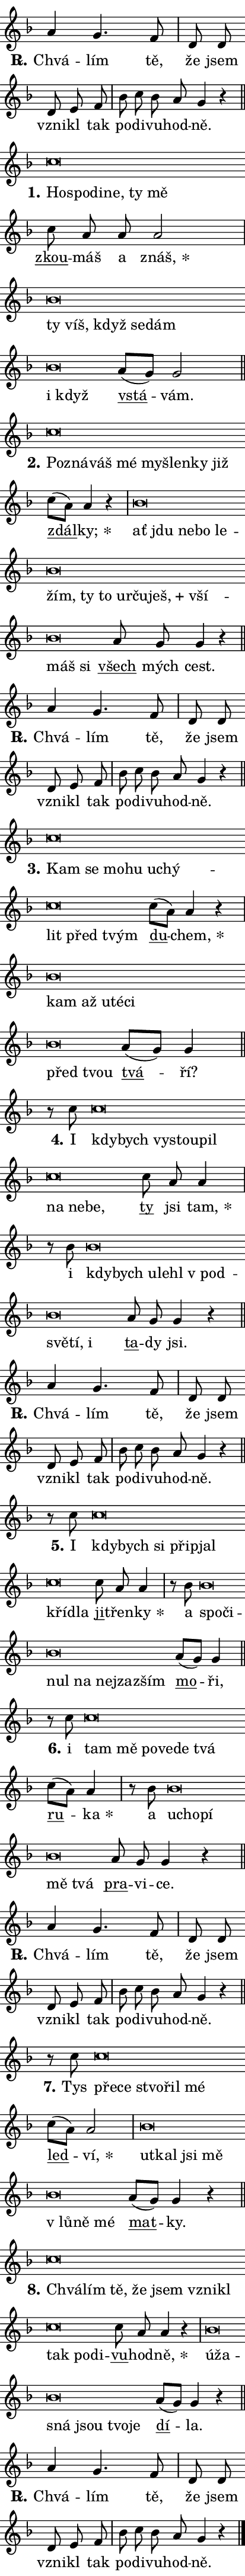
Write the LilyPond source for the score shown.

\version "2.24.0"
\header { tagline = "" }
\paper {
  indent = 0\cm
  top-margin = 0\cm
  right-margin = 0\cm
  bottom-margin = 0\cm
  left-margin = 0\cm
  paper-width = 7\cm
  page-breaking = #ly:one-page-breaking
  system-system-spacing.basic-distance = #11
  score-system-spacing.basic-distance = #11
  ragged-last = ##f
}


%% Author: Thomas Morley
%% https://lists.gnu.org/archive/html/lilypond-user/2020-05/msg00002.html
#(define (line-position grob)
"Returns position of @var[grob} in current system:
   @code{'start}, if at first time-step
   @code{'end}, if at last time-step
   @code{'middle} otherwise
"
  (let* ((col (ly:item-get-column grob))
         (ln (ly:grob-object col 'left-neighbor))
         (rn (ly:grob-object col 'right-neighbor))
         (col-to-check-left (if (ly:grob? ln) ln col))
         (col-to-check-right (if (ly:grob? rn) rn col))
         (break-dir-left
           (and
             (ly:grob-property col-to-check-left 'non-musical #f)
             (ly:item-break-dir col-to-check-left)))
         (break-dir-right
           (and
             (ly:grob-property col-to-check-right 'non-musical #f)
             (ly:item-break-dir col-to-check-right))))
        (cond ((eqv? 1 break-dir-left) 'start)
              ((eqv? -1 break-dir-right) 'end)
              (else 'middle))))

#(define (tranparent-at-line-position vctor)
  (lambda (grob)
  "Relying on @code{line-position} select the relevant enry from @var{vctor}.
Used to determine transparency,"
    (case (line-position grob)
      ((end) (not (vector-ref vctor 0)))
      ((middle) (not (vector-ref vctor 1)))
      ((start) (not (vector-ref vctor 2))))))

noteHeadBreakVisibility =
#(define-music-function (break-visibility)(vector?)
"Makes @code{NoteHead}s transparent relying on @var{break-visibility}"
#{
  \override NoteHead.transparent =
    #(tranparent-at-line-position break-visibility)
#})

#(define delete-ledgers-for-transparent-note-heads
  (lambda (grob)
    "Reads whether a @code{NoteHead} is transparent.
If so this @code{NoteHead} is removed from @code{'note-heads} from
@var{grob}, which is supposed to be @code{LedgerLineSpanner}.
As a result ledgers are not printed for this @code{NoteHead}"
    (let* ((nhds-array (ly:grob-object grob 'note-heads))
           (nhds-list
             (if (ly:grob-array? nhds-array)
                 (ly:grob-array->list nhds-array)
                 '()))
           ;; Relies on the transparent-property being done before
           ;; Staff.LedgerLineSpanner.after-line-breaking is executed.
           ;; This is fragile ...
           (to-keep
             (remove
               (lambda (nhd)
                 (ly:grob-property nhd 'transparent #f))
               nhds-list)))
      ;; TODO find a better method to iterate over grob-arrays, similiar
      ;; to filter/remove etc for lists
      ;; For now rebuilt from scratch
      (set! (ly:grob-object grob 'note-heads)  '())
      (for-each
        (lambda (nhd)
          (ly:pointer-group-interface::add-grob grob 'note-heads nhd))
        to-keep))))

hideNotes = {
  \noteHeadBreakVisibility #begin-of-line-visible
}
unHideNotes = {
  \noteHeadBreakVisibility #all-visible
}

% work-around for resetting accidentals
% https://lilypond.org/doc/v2.23/Documentation/notation/displaying-rhythms#unmetered-music
cadenzaMeasure = {
  \cadenzaOff
  \partial 1024 s1024
  \cadenzaOn
}

#(define-markup-command (accent layout props text) (markup?)
  "Underline accented syllable"
  (interpret-markup layout props
    #{\markup \override #'(offset . 4.3) \underline { #text }#}))

responsum = \markup \concat {
  "R" \hspace #-1.05 \path #0.1 #'((moveto 0 0.07) (lineto 0.9 0.8)) \hspace #0.05 "."
}

\layout {
    \context {
        \Staff
        \remove "Time_signature_engraver"
        \override LedgerLineSpanner.after-line-breaking = #delete-ledgers-for-transparent-note-heads
    }
    \context {
        \Voice {
            \override NoteHead.output-attributes = #'((class . "notehead"))
            \override Hairpin.height = #0.55
        }
    }
    \context {
        \Lyrics {
            \override StanzaNumber.output-attributes = #'((class . "stanzanumber"))
            \override LyricSpace.minimum-distance = #0.9
            \override LyricText.font-name = #"TeX Gyre Schola"
            \override LyricText.font-size = 1
            \override StanzaNumber.font-name = #"TeX Gyre Schola Bold"
            \override StanzaNumber.font-size = 1
        }
    }
}

% magnetic-lyrics.ily
%
%   written by
%     Jean Abou Samra <jean@abou-samra.fr>
%     Werner Lemberg <wl@gnu.org>
%
%   adapted by
%     Jiri Hon <jiri.hon@gmail.com>
%
% Version 2022-Apr-15

% https://www.mail-archive.com/lilypond-user@gnu.org/msg149350.html

#(define (Left_hyphen_pointer_engraver context)
   "Collect syllable-hyphen-syllable occurrences in lyrics and store
them in properties.  This engraver only looks to the left.  For
example, if the lyrics input is @code{foo -- bar}, it does the
following.

@itemize @bullet
@item
Set the @code{text} property of the @code{LyricHyphen} grob between
@q{foo} and @q{bar} to @code{foo}.

@item
Set the @code{left-hyphen} property of the @code{LyricText} grob with
text @q{foo} to the @code{LyricHyphen} grob between @q{foo} and
@q{bar}.
@end itemize

Use this auxiliary engraver in combination with the
@code{lyric-@/text::@/apply-@/magnetic-@/offset!} hook."
   (let ((hyphen #f)
         (text #f))
     (make-engraver
      (acknowledgers
       ((lyric-syllable-interface engraver grob source-engraver)
        (set! text grob)))
      (end-acknowledgers
       ((lyric-hyphen-interface engraver grob source-engraver)
        ;(when (not (grob::has-interface grob 'lyric-space-interface))
          (set! hyphen grob)));)
      ((stop-translation-timestep engraver)
       (when (and text hyphen)
         (ly:grob-set-object! text 'left-hyphen hyphen))
       (set! text #f)
       (set! hyphen #f)))))

#(define (lyric-text::apply-magnetic-offset! grob)
   "If the space between two syllables is less than the value in
property @code{LyricText@/.details@/.squash-threshold}, move the right
syllable to the left so that it gets concatenated with the left
syllable.

Use this function as a hook for
@code{LyricText@/.after-@/line-@/breaking} if the
@code{Left_@/hyphen_@/pointer_@/engraver} is active."
   (let ((hyphen (ly:grob-object grob 'left-hyphen #f)))
     (when hyphen
       (let ((left-text (ly:spanner-bound hyphen LEFT)))
         (when (grob::has-interface left-text 'lyric-syllable-interface)
           (let* ((common (ly:grob-common-refpoint grob left-text X))
                  (this-x-ext (ly:grob-extent grob common X))
                  (left-x-ext
                   (begin
                     ;; Trigger magnetism for left-text.
                     (ly:grob-property left-text 'after-line-breaking)
                     (ly:grob-extent left-text common X)))
                  ;; `delta` is the gap width between two syllables.
                  (delta (- (interval-start this-x-ext)
                            (interval-end left-x-ext)))
                  (details (ly:grob-property grob 'details))
                  (threshold (assoc-get 'squash-threshold details 0.2)))
             (when (< delta threshold)
               (let* (;; We have to manipulate the input text so that
                      ;; ligatures crossing syllable boundaries are not
                      ;; disabled.  For languages based on the Latin
                      ;; script this is essentially a beautification.
                      ;; However, for non-Western scripts it can be a
                      ;; necessity.
                      (lt (ly:grob-property left-text 'text))
                      (rt (ly:grob-property grob 'text))
                      (is-space (grob::has-interface hyphen 'lyric-space-interface))
                      (space (if is-space " " ""))
                      (space-markup (grob-interpret-markup grob " "))
                      (space-size (interval-length (ly:stencil-extent space-markup X)))
                      (extra-delta (if is-space space-size 0))
                      ;; Append new syllable.
                      (ltrt-space (if (and (string? lt) (string? rt))
                                (string-append lt space rt)
                                (make-concat-markup (list lt space rt))))
                      ;; Right-align `ltrt` to the right side.
                      (ltrt-space-markup (grob-interpret-markup
                               grob
                               (make-translate-markup
                                (cons (interval-length this-x-ext) 0)
                                (make-right-align-markup ltrt-space)))))
                 (begin
                   ;; Don't print `left-text`.
                   (ly:grob-set-property! left-text 'stencil #f)
                   ;; Set text and stencil (which holds all collected
                   ;; syllables so far) and shift it to the left.
                   (ly:grob-set-property! grob 'text ltrt-space)
                   (ly:grob-set-property! grob 'stencil ltrt-space-markup)
                   (ly:grob-translate-axis! grob (- (- delta extra-delta)) X))))))))))


#(define (lyric-hyphen::displace-bounds-first grob)
   ;; Make very sure this callback isn't triggered too early.
   (let ((left (ly:spanner-bound grob LEFT))
         (right (ly:spanner-bound grob RIGHT)))
     (ly:grob-property left 'after-line-breaking)
     (ly:grob-property right 'after-line-breaking)
     (ly:lyric-hyphen::print grob)))

squashThreshold = #0.4

\layout {
  \context {
    \Lyrics
    \consists #Left_hyphen_pointer_engraver
    \override LyricText.after-line-breaking =
      #lyric-text::apply-magnetic-offset!
    \override LyricHyphen.stencil = #lyric-hyphen::displace-bounds-first
    \override LyricText.details.squash-threshold = \squashThreshold
    \override LyricHyphen.minimum-distance = 0
    \override LyricHyphen.minimum-length = \squashThreshold
  }
}

squash = \override LyricText.details.squash-threshold = 9999
unSquash = \override LyricText.details.squash-threshold = \squashThreshold

left = \override LyricText.self-alignment-X = #LEFT
unLeft = \revert LyricText.self-alignment-X

starOffset = #(lambda (grob) 
                (let ((x_offset (ly:self-alignment-interface::aligned-on-x-parent grob)))
                  (if (= x_offset 0) 0 (+ x_offset 1.2))))

star = #(define-music-function (syllable)(string?)
"Append star separator at the end of a syllable"
#{
  \once \override LyricText.X-offset = #starOffset
  \lyricmode { \markup {
    #syllable
    \override #'((font-name . "TeX Gyre Schola Bold")) \hspace #0.2 \lower #0.65 \larger "*"
  } }
#})

starAccent = #(define-music-function (syllable)(string?)
"Append star separator at the end of a syllable and make accent"
#{
  \once \override LyricText.X-offset = #starOffset
  \lyricmode { \markup {
    \accent #syllable
    \override #'((font-name . "TeX Gyre Schola Bold")) \hspace #0.2 \lower #0.65 \larger "*"
  } }
#})

breath = #(define-music-function (syllable)(string?)
"Append breathing indicator at the end of a syllable"
#{
  \lyricmode { \markup { #syllable "+" } }
#})

optionalBreath = #(define-music-function (syllable)(string?)
"Append optional breathing indicator at the end of a syllable"
#{
  \lyricmode { \markup { #syllable "(+)" } }
#})


\score {
    <<
        \new Voice = "melody" { \cadenzaOn \key f \major \relative { a'4 g4. f8 \cadenzaMeasure \bar "|" d d \bar "" d e f \cadenzaMeasure \bar "|" bes c bes a g4 r \cadenzaMeasure \bar "||" \break } }
        \new Lyrics \lyricsto "melody" { \lyricmode { \set stanza = \responsum
Chvá -- lím tě, že jsem vzni -- kl tak po -- di -- vu -- hod -- ně. } }
    >>
    \layout {}
}

\score {
    <<
        \new Voice = "melody" { \cadenzaOn \key f \major \relative { c''\breve*1/16 \hideNotes \breve*1/16 \bar "" \breve*1/16 \bar "" \breve*1/16 \bar "" \breve*1/16 \breve*1/16 \bar "" \unHideNotes \bar "" c8 a a a2 \cadenzaMeasure \bar "|" bes\breve*1/16 \hideNotes \breve*1/16 \bar "" \breve*1/16 \bar "" \breve*1/16 \bar "" \breve*1/16 \bar "" \breve*1/16 \breve*1/16 \bar "" \unHideNotes \bar "" a8[( g)] g2 \cadenzaMeasure \bar "||" \break } }
        \new Lyrics \lyricsto "melody" { \lyricmode { \set stanza = "1."
\left Ho -- \squash spo -- di -- ne, ty mě \unLeft \unSquash \markup \accent zkou -- máš a \star znáš, \left ty \squash víš, když se -- dám i když \unLeft \unSquash \markup \accent vstá -- vám. } }
    >>
    \layout {}
}

\score {
    <<
        \new Voice = "melody" { \cadenzaOn \key f \major \relative { c''\breve*1/16 \hideNotes \breve*1/16 \bar "" \breve*1/16 \bar "" \breve*1/16 \bar "" \breve*1/16 \bar "" \breve*1/16 \bar "" \breve*1/16 \breve*1/16 \bar "" \unHideNotes \bar "" c8[( a)] a4 r \cadenzaMeasure \bar "|" bes\breve*1/16 \hideNotes \breve*1/16 \bar "" \breve*1/16 \bar "" \breve*1/16 \bar "" \breve*1/16 \bar "" \breve*1/16 \bar "" \breve*1/16 \bar "" \breve*1/16 \bar "" \breve*1/16 \bar "" \breve*1/16 \bar "" \breve*1/16 \bar "" \breve*1/16 \bar "" \breve*1/16 \breve*1/16 \bar "" \unHideNotes \bar "" a8 g g4 r \cadenzaMeasure \bar "||" \break } }
        \new Lyrics \lyricsto "melody" { \lyricmode { \set stanza = "2."
\left Po -- \squash zná -- váš mé my -- šlen -- ky již \unLeft \unSquash \markup \accent zdál -- \star ky; \left ať \squash jdu ne -- bo le -- žím, ty to ur -- ču -- \breath "ješ," vší -- máš si \unLeft \unSquash \markup \accent všech mých cest. } }
    >>
    \layout {}
}

\score {
    <<
        \new Voice = "melody" { \cadenzaOn \key f \major \relative { a'4 g4. f8 \cadenzaMeasure \bar "|" d d \bar "" d e f \cadenzaMeasure \bar "|" bes c bes a g4 r \cadenzaMeasure \bar "||" \break } }
        \new Lyrics \lyricsto "melody" { \lyricmode { \set stanza = \responsum
Chvá -- lím tě, že jsem vzni -- kl tak po -- di -- vu -- hod -- ně. } }
    >>
    \layout {}
}

\score {
    <<
        \new Voice = "melody" { \cadenzaOn \key f \major \relative { c''\breve*1/16 \hideNotes \breve*1/16 \bar "" \breve*1/16 \bar "" \breve*1/16 \bar "" \breve*1/16 \bar "" \breve*1/16 \bar "" \breve*1/16 \bar "" \breve*1/16 \breve*1/16 \bar "" \unHideNotes \bar "" c8[( a)] a4 r \cadenzaMeasure \bar "|" bes\breve*1/16 \hideNotes \breve*1/16 \bar "" \breve*1/16 \bar "" \breve*1/16 \bar "" \breve*1/16 \bar "" \breve*1/16 \breve*1/16 \bar "" \unHideNotes \bar "" a8[( g)] g4 \cadenzaMeasure \bar "||" \break } }
        \new Lyrics \lyricsto "melody" { \lyricmode { \set stanza = "3."
\left Kam \squash se mo -- hu u -- chý -- lit před tvým \unLeft \unSquash \markup \accent du -- \star chem, \left kam \squash až u -- té -- ci před tvou \unLeft \unSquash \markup \accent tvá -- ří? } }
    >>
    \layout {}
}

\score {
    <<
        \new Voice = "melody" { \cadenzaOn \key f \major \relative { r8 c''8 c\breve*1/16 \hideNotes \breve*1/16 \bar "" \breve*1/16 \bar "" \breve*1/16 \bar "" \breve*1/16 \bar "" \breve*1/16 \bar "" \breve*1/16 \breve*1/16 \bar "" \unHideNotes \bar "" c8 a a4 \cadenzaMeasure \bar "|" r8 bes8 bes\breve*1/16 \hideNotes \breve*1/16 \bar "" \breve*1/16 \bar "" \breve*1/16 \bar "" \breve*1/16 \bar "" \breve*1/16 \bar "" \breve*1/16 \breve*1/16 \bar "" \unHideNotes \bar "" a8 g g4 r \cadenzaMeasure \bar "||" \break } }
        \new Lyrics \lyricsto "melody" { \lyricmode { \set stanza = "4."
I \left kdy -- \squash bych vy -- stou -- pil na ne -- be, \unLeft \unSquash \markup \accent ty jsi \star tam, i \left kdy -- \squash bych u -- lehl "v pod" -- svě -- tí, i \unLeft \unSquash \markup \accent ta -- dy jsi. } }
    >>
    \layout {}
}

\score {
    <<
        \new Voice = "melody" { \cadenzaOn \key f \major \relative { a'4 g4. f8 \cadenzaMeasure \bar "|" d d \bar "" d e f \cadenzaMeasure \bar "|" bes c bes a g4 r \cadenzaMeasure \bar "||" \break } }
        \new Lyrics \lyricsto "melody" { \lyricmode { \set stanza = \responsum
Chvá -- lím tě, že jsem vzni -- kl tak po -- di -- vu -- hod -- ně. } }
    >>
    \layout {}
}

\score {
    <<
        \new Voice = "melody" { \cadenzaOn \key f \major \relative { r8 c''8 c\breve*1/16 \hideNotes \breve*1/16 \bar "" \breve*1/16 \bar "" \breve*1/16 \bar "" \breve*1/16 \bar "" \breve*1/16 \breve*1/16 \bar "" \unHideNotes \bar "" c8 a a4 \cadenzaMeasure \bar "|" r8 bes8 bes\breve*1/16 \hideNotes \breve*1/16 \bar "" \breve*1/16 \bar "" \breve*1/16 \bar "" \breve*1/16 \breve*1/16 \bar "" \unHideNotes \bar "" a8[( g)] g4 \cadenzaMeasure \bar "||" \break } }
        \new Lyrics \lyricsto "melody" { \lyricmode { \set stanza = "5."
I \left kdy -- \squash bych si při -- pjal kří -- dla \unLeft \unSquash \markup \accent ji -- třen -- \star ky a \left spo -- \squash či -- nul na nej -- zazším \unLeft \unSquash \markup \accent mo -- ři, } }
    >>
    \layout {}
}

\score {
    <<
        \new Voice = "melody" { \cadenzaOn \key f \major \relative { r8 c''8 c\breve*1/16 \hideNotes \breve*1/16 \bar "" \breve*1/16 \bar "" \breve*1/16 \bar "" \breve*1/16 \breve*1/16 \bar "" \unHideNotes \bar "" c8[( a)] a4 \cadenzaMeasure \bar "|" r8 bes8 bes\breve*1/16 \hideNotes \breve*1/16 \bar "" \breve*1/16 \bar "" \breve*1/16 \breve*1/16 \bar "" \unHideNotes \bar "" a8 g g4 r \cadenzaMeasure \bar "||" \break } }
        \new Lyrics \lyricsto "melody" { \lyricmode { \set stanza = "6."
i \left tam \squash mě po -- ve -- de tvá \unLeft \unSquash \markup \accent ru -- \star ka a \left u -- \squash cho -- pí mě tvá \unLeft \unSquash \markup \accent pra -- vi -- ce. } }
    >>
    \layout {}
}

\score {
    <<
        \new Voice = "melody" { \cadenzaOn \key f \major \relative { a'4 g4. f8 \cadenzaMeasure \bar "|" d d \bar "" d e f \cadenzaMeasure \bar "|" bes c bes a g4 r \cadenzaMeasure \bar "||" \break } }
        \new Lyrics \lyricsto "melody" { \lyricmode { \set stanza = \responsum
Chvá -- lím tě, že jsem vzni -- kl tak po -- di -- vu -- hod -- ně. } }
    >>
    \layout {}
}

\score {
    <<
        \new Voice = "melody" { \cadenzaOn \key f \major \relative { r8 c''8 c\breve*1/16 \hideNotes \breve*1/16 \bar "" \breve*1/16 \bar "" \breve*1/16 \breve*1/16 \bar "" \unHideNotes \bar "" c8[( a)] a2 \cadenzaMeasure \bar "|" bes\breve*1/16 \hideNotes \breve*1/16 \bar "" \breve*1/16 \bar "" \breve*1/16 \bar "" \breve*1/16 \bar "" \breve*1/16 \breve*1/16 \bar "" \unHideNotes \bar "" a8[( g)] g4 r \cadenzaMeasure \bar "||" \break } }
        \new Lyrics \lyricsto "melody" { \lyricmode { \set stanza = "7."
Tys \left pře -- \squash ce stvo -- řil mé \unLeft \unSquash \markup \accent led -- \star ví, \left ut -- \squash kal jsi mě "v lů" -- ně mé \unLeft \unSquash \markup \accent mat -- ky. } }
    >>
    \layout {}
}

\score {
    <<
        \new Voice = "melody" { \cadenzaOn \key f \major \relative { c''\breve*1/16 \hideNotes \breve*1/16 \bar "" \breve*1/16 \bar "" \breve*1/16 \bar "" \breve*1/16 \bar "" \breve*1/16 \bar "" \breve*1/16 \bar "" \breve*1/16 \bar "" \breve*1/16 \breve*1/16 \bar "" \unHideNotes \bar "" c8 a a4 r \cadenzaMeasure \bar "|" bes\breve*1/16 \hideNotes \breve*1/16 \bar "" \breve*1/16 \bar "" \breve*1/16 \bar "" \breve*1/16 \breve*1/16 \bar "" \unHideNotes \bar "" a8[( g)] g4 r \cadenzaMeasure \bar "||" \break } }
        \new Lyrics \lyricsto "melody" { \lyricmode { \set stanza = "8."
\left Chvá -- \squash lím tě, že jsem vzni -- kl tak po -- di -- \unLeft \unSquash \markup \accent vu -- hod -- \star ně, \left ú -- \squash ža -- sná jsou tvo -- je \unLeft \unSquash \markup \accent dí -- la. } }
    >>
    \layout {}
}

\score {
    <<
        \new Voice = "melody" { \cadenzaOn \key f \major \relative { a'4 g4. f8 \cadenzaMeasure \bar "|" d d \bar "" d e f \cadenzaMeasure \bar "|" bes c bes a g4 r \cadenzaMeasure \bar "||" \break } \bar "|." }
        \new Lyrics \lyricsto "melody" { \lyricmode { \set stanza = \responsum
Chvá -- lím tě, že jsem vzni -- kl tak po -- di -- vu -- hod -- ně. } }
    >>
    \layout {}
}
